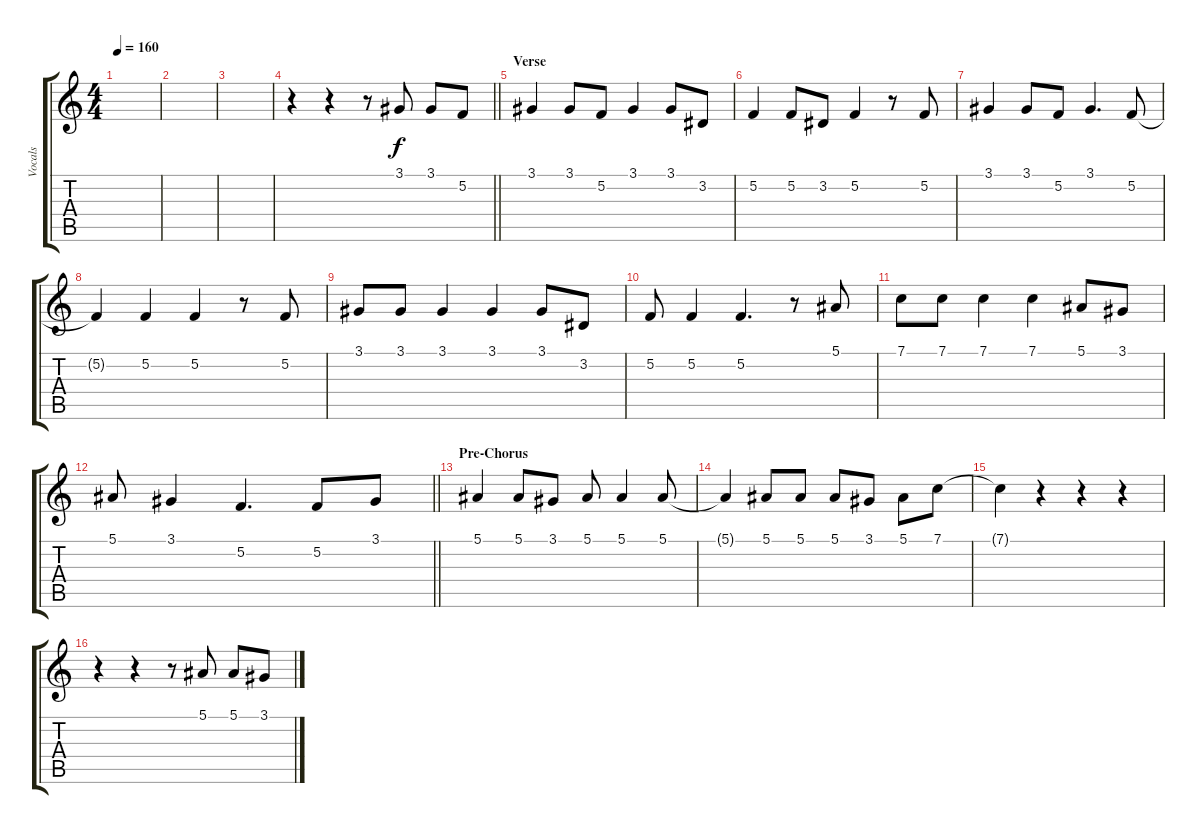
\track ("Vocals" "Vocals") {instrument altosax}
\staff {score tabs}
\tuning (F4 C4 Ab3 Eb3 Bb2 F2) {hide}
\ts (4 4)
\tempo 160
\clef g2
\ks c
|
|
|
\barLineRight lightlight
r.4 r.4 r.8 3.1.8 3.1.8 5.2.8 |
\section ("" "Verse ")
3.1.4 3.1.8 5.2.8 3.1.4 3.1.8 3.2.8 |
5.2.4 5.2.8 3.2.8 5.2.4 r.8 5.2.8 |
3.1.4 3.1.8 5.2.8 3.1.4{d} 5.2.8 |
5.2{t}.4 5.2.4 5.2.4 r.8 5.2.8 |
3.1.8 3.1.8 3.1.4 3.1.4 3.1.8 3.2.8 |
5.2.8 5.2.4 5.2.4{d} r.8 5.1.8 |
7.1.8 7.1.8 7.1.4 7.1.4 5.1.8 3.1.8 |
\barLineRight lightlight
5.1.8 3.1.4 5.2.4{d} 5.2.8 3.1.8 |
\section ("" "Pre-Chorus")
5.1.4 5.1.8 3.1.8 5.1.8 5.1.4 5.1.8 |
5.1{t}.4 5.1.8 5.1.8 5.1.8 3.1.8 5.1.8 7.1.8 |
7.1{t}.4 r.4 r.4 r.4 |
r.4 r.4 r.8 5.1.8 5.1.8 3.1.8
